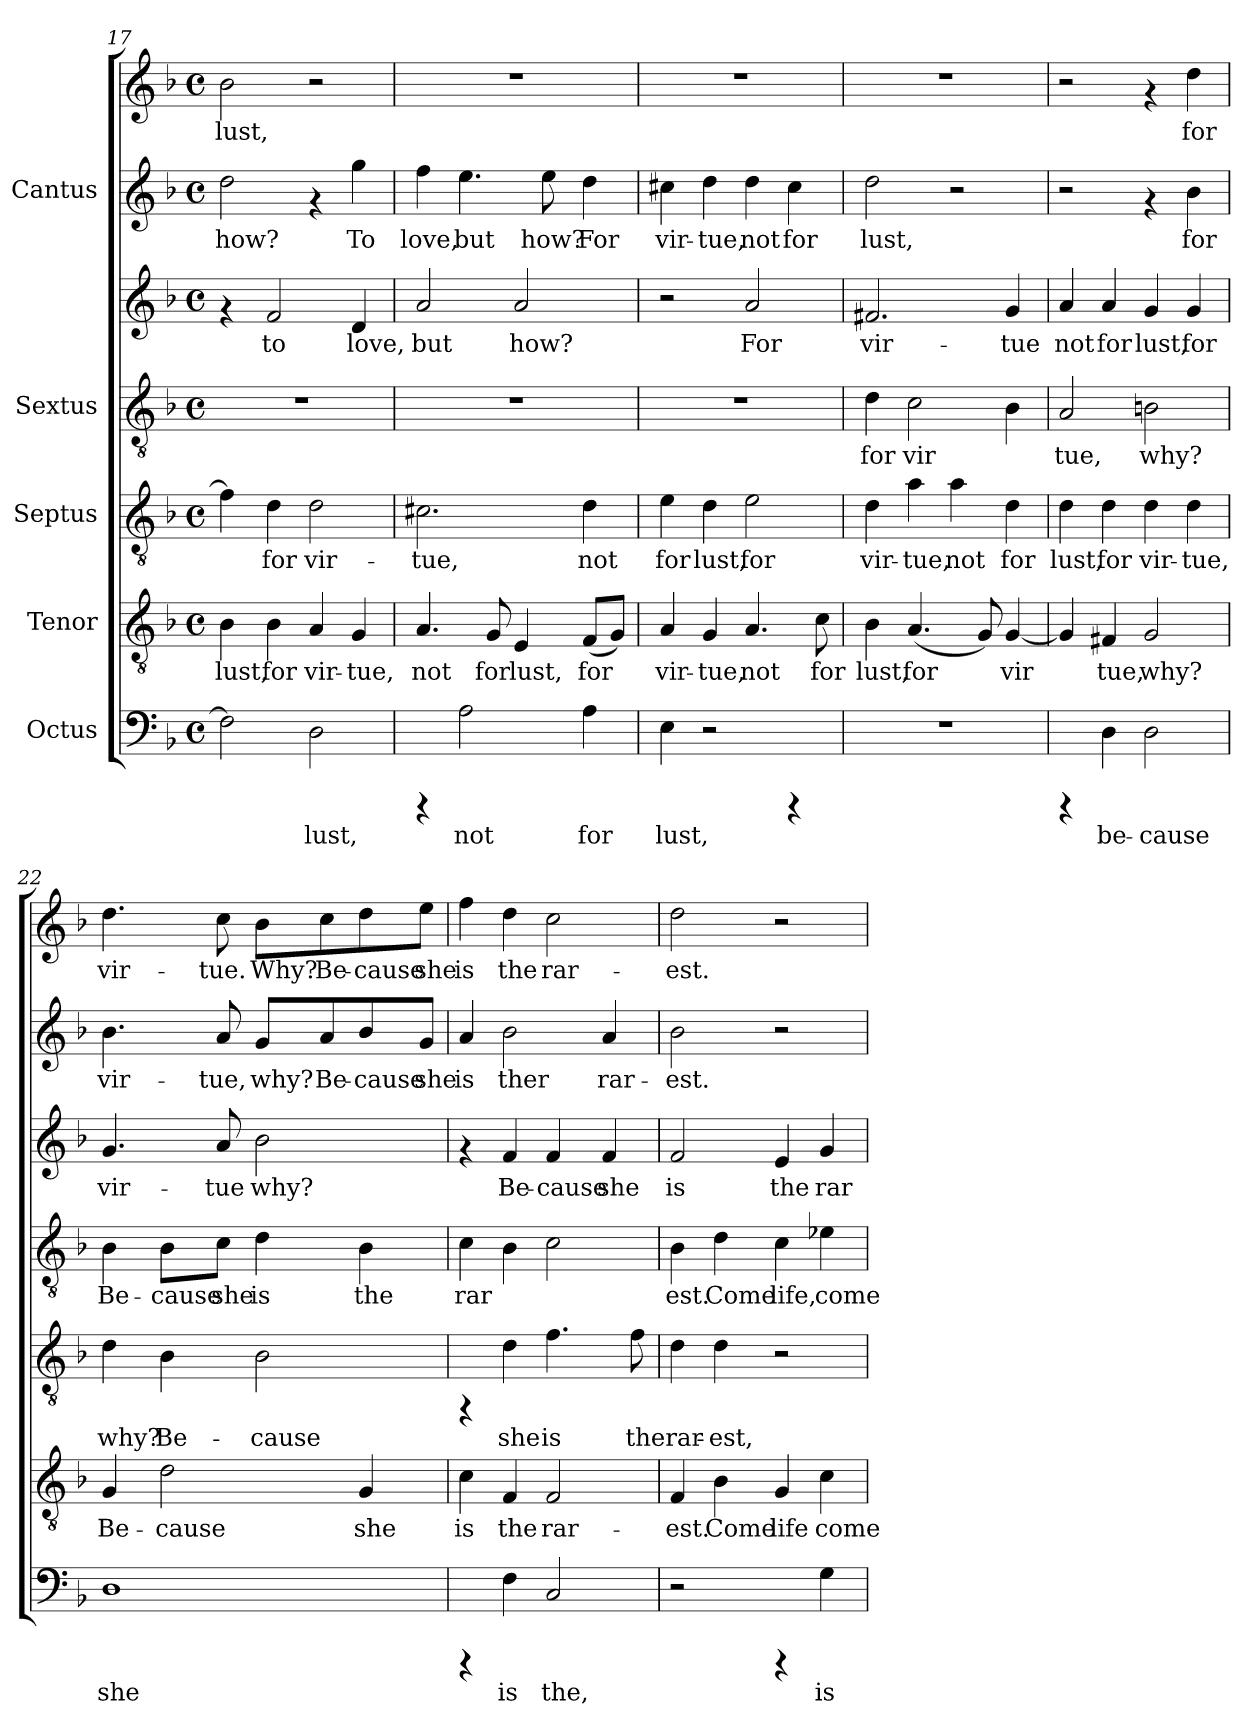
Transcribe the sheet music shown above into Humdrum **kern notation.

**kern	**text	**kern	**text	**kern	**text	**kern	**text	**kern	**text	**kern	**text	**kern	**text
*part5	*part5	*part4	*part4	*part3	*part3	*part2	*part2	*part2	*part2	*part1	*part1	*part1	*part1
*staff7	*staff7	*staff6	*staff6	*staff5	*staff5	*staff4	*staff4	*staff3	*staff3	*staff2	*staff2	*staff1	*staff1
*I"Octus	*	*I"Tenor	*	*I"Septus	*	*I"Sextus	*	*	*	*I"Cantus	*	*	*
*clefF4	*	*clefGv2	*	*clefGv2	*	*clefGv2	*	*clefG2	*	*clefG2	*	*clefG2	*
*k[b-]	*	*k[b-]	*	*k[b-]	*	*k[b-]	*	*k[b-]	*	*k[b-]	*	*k[b-]	*
*F:	*	*F:	*	*F:	*	*F:	*	*F:	*	*F:	*	*F:	*
*M4/4	*	*M4/4	*	*M4/4	*	*M4/4	*	*M4/4	*	*M4/4	*	*M4/4	*
*met(c)	*	*met(c)	*	*met(c)	*	*met(c)	*	*met(c)	*	*met(c)	*	*met(c)	*
=17	=17	=17	=17	=17	=17	=17	=17	=17	=17	=17	=17	=17	=17
!	!LO:LY:b:cj	!	!LO:LY:b:cj	!	!LO:LY:b:cj	!	!	!	!	!	!LO:LY:b:cj	!	!LO:LY:b:cj
2F\]	.	4B-\	lust,	4f\]	.	1r	.	4rf	.	2dd\	how?	2b-\	lust,
!	!	!	!LO:LY:b:cj	!	!LO:LY:b:cj	!	!	!	!LO:LY:b:cj	!	!	!	!
.	.	4B-\	for	4d\	for	.	.	2f/	to	.	.	.	.
!	!LO:LY:b:cj	!	!LO:LY:b:cj	!	!LO:LY:b:cj	!	!	!	!	!	!	!	!
2D\	lust,	4A/	vir-	2d\	vir-	.	.	.	.	4rf	.	2r	.
!	!	!	!LO:LY:b:cj	!	!	!	!	!	!LO:LY:b:cj	!	!LO:LY:b:cj	!	!
.	.	4G/	-tue,	.	.	.	.	4d/	love,	4gg\	To	.	.
=18	=18	=18	=18	=18	=18	=18	=18	=18	=18	=18	=18	=18	=18
!	!	!	!LO:LY:b:cj	!	!LO:LY:b:cj	!	!	!	!LO:LY:b:cj	!	!LO:LY:b:cj	!	!
4rCCC	.	4.A/	not	2.c#X\	-tue,	1r	.	2a/	but	4ff\	love,	1r	.
!	!LO:LY:b:cj	!	!	!	!	!	!	!	!	!	!LO:LY:b:cj	!	!
2A\	not	.	.	.	.	.	.	.	.	4.ee\	but	.	.
!	!	!	!LO:LY:b:cj	!	!	!	!	!	!	!	!	!	!
.	.	8G/	for	.	.	.	.	.	.	.	.	.	.
!	!	!	!LO:LY:b:cj	!	!	!	!	!	!LO:LY:b:cj	!	!	!	!
.	.	4E/	lust,	.	.	.	.	2a/	how?	.	.	.	.
!	!	!	!	!	!	!	!	!	!	!	!LO:LY:b:cj	!	!
.	.	.	.	.	.	.	.	.	.	8ee\	how?	.	.
!	!LO:LY:b:cj	!	!LO:LY:b:cj	!	!LO:LY:b:cj	!	!	!	!	!	!LO:LY:b:cj	!	!
4A\	for	(<8F/L	for	4d\	not	.	.	.	.	4dd\	For	.	.
!	!	!	!LO:LY:b:cj	!	!	!	!	!	!	!	!	!	!
.	.	8G/J)	.	.	.	.	.	.	.	.	.	.	.
=19	=19	=19	=19	=19	=19	=19	=19	=19	=19	=19	=19	=19	=19
!	!LO:LY:b:cj	!	!LO:LY:b:cj	!	!LO:LY:b:cj	!	!	!	!	!	!LO:LY:b:cj	!	!
4E\	lust,	4A/	vir-	4e\	for	1r	.	2r	.	4cc#X\	vir-	1r	.
!	!	!	!LO:LY:b:cj	!	!LO:LY:b:cj	!	!	!	!	!	!LO:LY:b:cj	!	!
2r	.	4G/	-tue,	4d\	lust,	.	.	.	.	4dd\	-tue,	.	.
!	!	!	!LO:LY:b:cj	!	!LO:LY:b:cj	!	!	!	!LO:LY:b:cj	!	!LO:LY:b:cj	!	!
.	.	4.A/	not	2e\	for	.	.	2a/	For	4dd\	not	.	.
!	!	!	!	!	!	!	!	!	!	!	!LO:LY:b:cj	!	!
4rCCC	.	.	.	.	.	.	.	.	.	4cc#\	for	.	.
!	!	!	!LO:LY:b:cj	!	!	!	!	!	!	!	!	!	!
.	.	8c\	for	.	.	.	.	.	.	.	.	.	.
!!LO:LB:g=z
=20	=20	=20	=20	=20	=20	=20	=20	=20	=20	=20	=20	=20	=20
!	!	!	!LO:LY:b:cj	!	!LO:LY:b:cj	!	!LO:LY:b:cj	!	!LO:LY:b:cj	!	!LO:LY:b:cj	!	!
1r	.	4B-\	lust,	4d\	vir-	4d\	for	2.f#X/	vir-	2dd\	lust,	1r	.
!	!	!	!LO:LY:b:cj	!	!LO:LY:b:cj	!	!LO:LY:b:cj	!	!	!	!	!	!
.	.	(<4.A/	for	4a\	-tue,	2c\	vir-	.	.	.	.	.	.
!	!	!	!	!	!LO:LY:b:cj	!	!	!	!	!	!	!	!
.	.	.	.	4a\	not	.	.	.	.	2r	.	.	.
!	!	!	!LO:LY:b:cj	!	!	!	!	!	!	!	!	!	!
.	.	8G/)	.	.	.	.	.	.	.	.	.	.	.
!	!	!	!LO:LY:b:cj	!	!LO:LY:b:cj	!	!LO:LY:b:cj	!	!LO:LY:b:cj	!	!	!	!
.	.	[<4G/	vir-	4d\	for	4B-\	--	4g/	-tue	.	.	.	.
=21	=21	=21	=21	=21	=21	=21	=21	=21	=21	=21	=21	=21	=21
!	!	!	!LO:LY:b:cj	!	!LO:LY:b:cj	!	!LO:LY:b:cj	!	!LO:LY:b:cj	!	!	!	!
4rCCC	.	4G/]	-	4d\	lust,	2A/	tue,	4a/	-not	2r	.	2r	.
!	!LO:LY:b:cj	!	!LO:LY:b:cj	!	!LO:LY:b:cj	!	!	!	!LO:LY:b:cj	!	!	!	!
4D\	be-	4F#X/	tue,	4d\	for	.	.	4a/	for	.	.	.	.
!	!LO:LY:b:cj	!	!LO:LY:b:cj	!	!LO:LY:b:cj	!	!LO:LY:b:cj	!	!LO:LY:b:cj	!	!	!	!
2D\	-cause	2G/	why?	4d\	vir-	2Bn\	why?	4g/	lust,	4rf	.	4rf	.
!	!	!	!	!	!LO:LY:b:cj	!	!	!	!LO:LY:b:cj	!	!LO:LY:b:cj	!	!LO:LY:b:cj
.	.	.	.	4d\	-tue,	.	.	4g/	for	4b-\	for	4dd\	for
=22	=22	=22	=22	=22	=22	=22	=22	=22	=22	=22	=22	=22	=22
!	!LO:LY:b:cj	!	!LO:LY:b:cj	!	!LO:LY:b:cj	!	!LO:LY:b:cj	!	!LO:LY:b:cj	!	!LO:LY:b:cj	!	!LO:LY:b:cj
1D	she	4G/	Be-	4d\	why?	4B-\	Be-	4.g/	vir-	4.b-\	vir-	4.dd\	vir-
!	!	!	!LO:LY:b:cj	!	!LO:LY:b:cj	!	!LO:LY:b:cj	!	!	!	!	!	!
.	.	2d\	-cause	4B-\	Be-	8B-\L	-cause	.	.	.	.	.	.
!	!	!	!	!	!	!	!LO:LY:b:cj	!	!LO:LY:b:cj	!	!LO:LY:b:cj	!	!LO:LY:b:cj
.	.	.	.	.	.	8c\J	she	8a/	-tue	8a/	-tue,	8cc\	-tue.
!	!	!	!	!	!LO:LY:b:cj	!	!LO:LY:b:cj	!	!LO:LY:b:cj	!	!LO:LY:b:cj	!	!LO:LY:b:cj
.	.	.	.	2B-\	-cause	4d\	is	2b-\	why?	8g/L	why?	8b-\L	Why?
!	!	!	!	!	!	!	!	!	!	!	!LO:LY:b:cj	!	!LO:LY:b:cj
.	.	.	.	.	.	.	.	.	.	8a/	Be-	8cc\	Be-
!	!	!	!LO:LY:b:cj	!	!	!	!LO:LY:b:cj	!	!	!	!LO:LY:b:cj	!	!LO:LY:b:cj
.	.	4G/	she	.	.	4B-\	the	.	.	8b-/	-cause	8dd\	-cause
!	!	!	!	!	!	!	!	!	!	!	!LO:LY:b:cj	!	!LO:LY:b:cj
.	.	.	.	.	.	.	.	.	.	8g/J	she	8ee\J	she
=23	=23	=23	=23	=23	=23	=23	=23	=23	=23	=23	=23	=23	=23
!	!	!	!LO:LY:b:cj	!	!	!	!LO:LY:b:cj	!	!	!	!LO:LY:b:cj	!	!LO:LY:b:cj
4rCCC	.	4c\	is	4rFF	.	4c\	rar-	4rf	.	4a/	-is	4ff\	is
!	!LO:LY:b:cj	!	!LO:LY:b:cj	!	!LO:LY:b:cj	!	!LO:LY:b:cj	!	!LO:LY:b:cj	!	!LO:LY:b:cj	!	!LO:LY:b:cj
4F\	is	4F/	the	4d\	she	4B-\	--	4f/	Be-	2b-\	ther	4dd\	the
!	!LO:LY:b:cj	!	!LO:LY:b:cj	!	!LO:LY:b:cj	!	!LO:LY:b:cj	!	!LO:LY:b:cj	!	!	!	!LO:LY:b:cj
2C/	the,	2F/	rar-	4.f\	is	2c\	--	4f/	-cause	.	.	2cc\	rar-
!	!	!	!	!	!	!	!	!	!LO:LY:b:cj	!	!LO:LY:b:cj	!	!
.	.	.	.	.	.	.	.	4f/	she	4a/	rar-	.	.
!	!	!	!	!	!LO:LY:b:cj	!	!	!	!	!	!	!	!
.	.	.	.	8f\	the	.	.	.	.	.	.	.	.
!!LO:PB:g=z
=24	=24	=24	=24	=24	=24	=24	=24	=24	=24	=24	=24	=24	=24
!	!	!	!LO:LY:b:cj	!	!LO:LY:b:cj	!	!LO:LY:b:cj	!	!LO:LY:b:cj	!	!LO:LY:b:cj	!	!LO:LY:b:cj
2r	.	4F/	-est.	4d\	rar-	4B-\	-est.	2f/	-is	2b-\	est.	2dd\	-est.
!	!	!	!LO:LY:b:cj	!	!LO:LY:b:cj	!	!LO:LY:b:cj	!	!	!	!	!	!
.	.	4B-\	Come	4d\	-est,	4d\	Come	.	.	.	.	.	.
!	!	!	!LO:LY:b:cj	!	!	!	!LO:LY:b:cj	!	!LO:LY:b:cj	!	!	!	!
4rCCC	.	4G/	life	2r	.	4c\	life,	4e/	the	2r	.	2r	.
!	!LO:LY:b:cj	!	!LO:LY:b:cj	!	!	!	!LO:LY:b:cj	!	!LO:LY:b:cj	!	!	!	!
4G\	is	4c\	come	.	.	4e-X\	come	4g/	rar-	.	.	.	.
=	=	=	=	=	=	=	=	=	=	=	=	=	=
*-	*-	*-	*-	*-	*-	*-	*-	*-	*-	*-	*-	*-	*-
